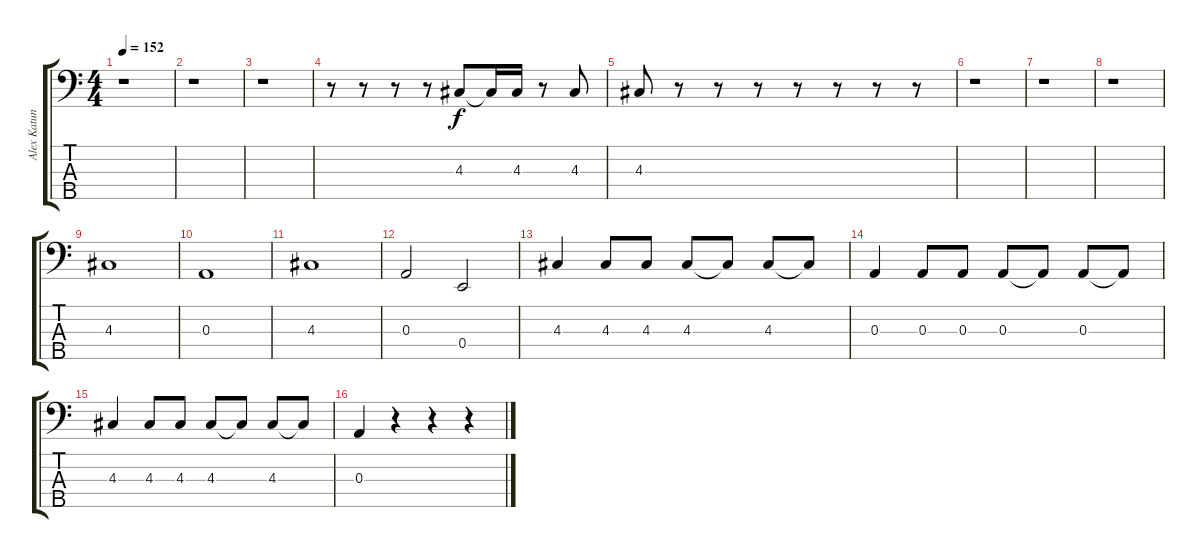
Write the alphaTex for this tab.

\track ("Alex Katunich" "Alex Katun") {instrument electricbassfinger}
\staff {score tabs}
\tuning (G2 D2 A1 E1 B0) {hide}
\ts (4 4)
\tempo 152
\clef f4
\ks c
r.1{dy f} |
r.1 |
r.1 |
r.8 r.8 r.8 r.8 4.3.8 4.3{t}.16 4.3.16 r.8 4.3.8 |
4.3.8 r.8 r.8 r.8 r.8 r.8 r.8 r.8 |
r.1 |
r.1 |
r.1 |
4.3.1 |
0.3.1 |
4.3.1 |
0.3.2 0.4.2 |
4.3.4 4.3.8 4.3.8 4.3.8 4.3{t}.8 4.3.8 4.3{t}.8 |
0.3.4 0.3.8 0.3.8 0.3.8 0.3{t}.8 0.3.8 0.3{t}.8 |
4.3.4 4.3.8 4.3.8 4.3.8 4.3{t}.8 4.3.8 4.3{t}.8 |
0.3.4 r.4 r.4 r.4
